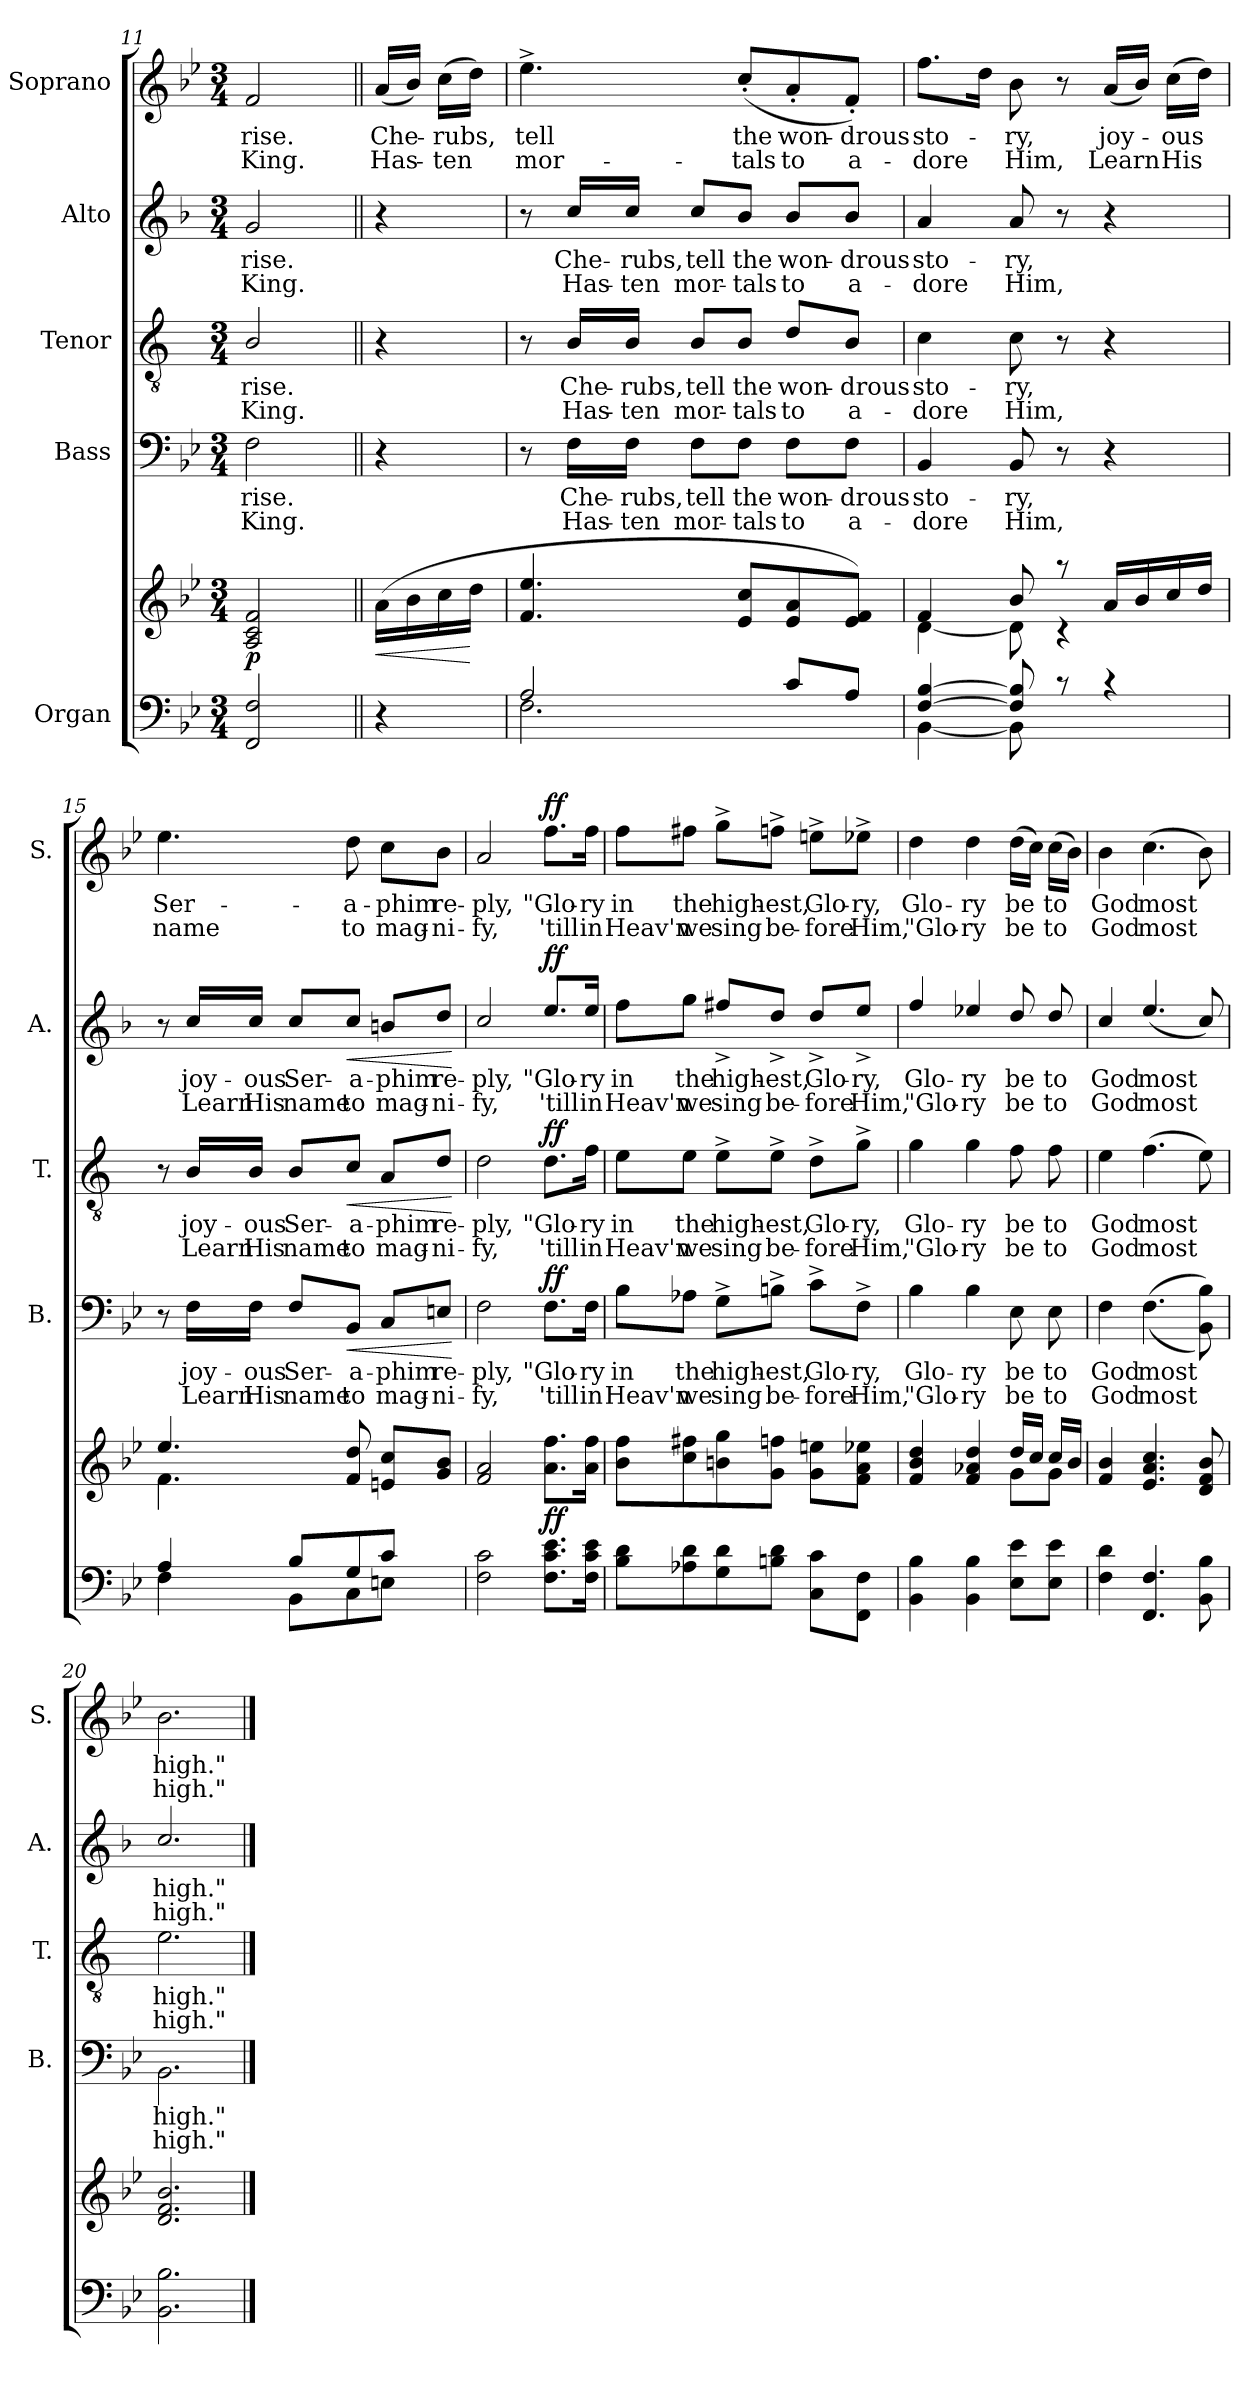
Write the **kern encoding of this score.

**kern	**kern	**dynam	**kern	**text	**text	**dynam	**kern	**text	**text	**dynam	**kern	**text	**text	**dynam	**kern	**text	**text	**dynam
*part5	*part5	*part5	*part4	*part4	*part4	*part4	*part3	*part3	*part3	*part3	*part2	*part2	*part2	*part2	*part1	*part1	*part1	*part1
*staff6	*staff5	*staff5/6	*staff4	*staff4	*staff4	*staff4	*staff3	*staff3	*staff3	*staff3	*staff2	*staff2	*staff2	*staff2	*staff1	*staff1	*staff1	*staff1
*I"Organ	*	*	*I"Bass	*	*	*	*I"Tenor	*	*	*	*I"Alto	*	*	*	*I"Soprano	*	*	*
*	*	*	*I'B.	*	*	*	*I'T.	*	*	*	*I'A.	*	*	*	*I'S.	*	*	*
*clefF4	*clefG2	*	*clefF4	*	*	*	*clefGv2	*	*	*	*clefG2	*	*	*	*clefG2	*	*	*
*	*	*	*	*	*	*	*ITrd1c2	*	*	*	*ITrd4c7	*	*	*	*	*	*	*
*k[b-e-]	*k[b-e-]	*	*k[b-e-]	*	*	*	*k[b-e-]	*	*	*	*k[b-e-]	*	*	*	*k[b-e-]	*	*	*
*B-:	*B-:	*	*B-:	*	*	*	*B-:	*	*	*	*B-:	*	*	*	*B-:	*	*	*
*M3/4	*M3/4	*	*M3/4	*	*	*	*M3/4	*	*	*	*M3/4	*	*	*	*M3/4	*	*	*
=11	=11	=11	=11	=11	=11	=11	=11	=11	=11	=11	=11	=11	=11	=11	=11	=11	=11	=11
!	!	!LO:DY:b	!	!LO:LY:b	!LO:LY:b	!	!	!LO:LY:b	!LO:LY:b	!	!	!LO:LY:b	!LO:LY:b	!	!	!LO:LY:b	!LO:LY:b	!
2FF/ 2F/	2A/ 2c/ 2f/	p	2F\	rise.	King.	.	2A/	rise.	King.	.	2c/	-rise.	King.	.	2f/	rise.	King.	.
!!LO:LB:g=z
=12||	=12||	=12||	=12||	=12||	=12||	=12||	=12||	=12||	=12||	=12||	=12||	=12||	=12||	=12||	=12||	=12||	=12||	=12||
!	!	!LO:HP:b	!	!	!	!	!	!	!	!	!	!	!	!	!	!LO:LY:b	!LO:LY:b	!
4r	(>16a\LL	<	4r	.	.	.	4r	.	.	.	4r	.	.	.	(<16a/LL	Che-	Has-	.
.	16b-\	.	.	.	.	.	.	.	.	.	.	.	.	.	16b-/JJ)	.	.	.
!	!	!	!	!	!	!	!	!	!	!	!	!	!	!	!	!LO:LY:b	!LO:LY:b	!
.	16cc\	.	.	.	.	.	.	.	.	.	.	.	.	.	(>16cc\LL	-rubs,	-ten	.
.	16dd\JJ	[	.	.	.	.	.	.	.	.	.	.	.	.	16dd\JJ)	.	.	.
=13	=13	=13	=13	=13	=13	=13	=13	=13	=13	=13	=13	=13	=13	=13	=13	=13	=13	=13
*^	*	*	*	*	*	*	*	*	*	*	*	*	*	*	*	*	*	*
!	!	!	!	!	!	!	!	!	!	!	!	!	!	!	!	!	!LO:LY:b	!LO:LY:b	!
2A/	2.F\	4.f/ 4.ee-/	.	8r	.	.	.	8r	.	.	.	8r	.	.	.	4.ee-^>\	tell	mor-	.
!	!	!	!	!	!LO:LY:b	!LO:LY:b	!	!	!LO:LY:b	!LO:LY:b	!	!	!LO:LY:b	!LO:LY:b	!	!	!	!	!
.	.	.	.	16F\LL	Che-	Has-	.	16A/LL	Che-	Has-	.	16f/LL	Che-	Has-	.	.	.	.	.
!	!	!	!	!	!LO:LY:b	!LO:LY:b	!	!	!LO:LY:b	!LO:LY:b	!	!	!LO:LY:b	!LO:LY:b	!	!	!	!	!
.	.	.	.	16F\JJ	-rubs,	-ten	.	16A/JJ	-rubs,	-ten	.	16f/JJ	-rubs,	-ten	.	.	.	.	.
!	!	!	!	!	!LO:LY:b	!LO:LY:b	!	!	!LO:LY:b	!LO:LY:b	!	!	!LO:LY:b	!LO:LY:b	!	!	!	!	!
.	.	.	.	8F\L	tell	mor-	.	8A/L	tell	mor-	.	8f/L	tell	mor-	.	.	.	.	.
!	!	!	!	!	!LO:LY:b	!LO:LY:b	!	!	!LO:LY:b	!LO:LY:b	!	!	!LO:LY:b	!LO:LY:b	!	!	!LO:LY:b	!LO:LY:b	!
.	.	8e-/ 8cc/L	.	8F\J	the	-tals	.	8A/J	the	-tals	.	8e-/J	the	-tals	.	(<8cc'</L	the	-tals	.
!	!	!	!	!	!LO:LY:b	!LO:LY:b	!	!	!LO:LY:b	!LO:LY:b	!	!	!LO:LY:b	!LO:LY:b	!	!	!LO:LY:b	!LO:LY:b	!
8c/L	.	8e-/ 8a/	.	8F\L	won-	to	.	8c/L	won-	to	.	8e-/L	won-	to	.	8a'</	won-	to	.
!	!	!	!	!	!LO:LY:b	!LO:LY:b	!	!	!LO:LY:b	!LO:LY:b	!	!	!LO:LY:b	!LO:LY:b	!	!	!LO:LY:b	!LO:LY:b	!
8A/J	.	8e-/ 8f/J)	.	8F\J	-drous	a-	.	8A/J	-drous	a-	.	8e-/J	-drous	a-	.	8f'</J)	-drous	a-	.
=14	=14	=14	=14	=14	=14	=14	=14	=14	=14	=14	=14	=14	=14	=14	=14	=14	=14	=14	=14
*	*	*^	*	*	*	*	*	*	*	*	*	*	*	*	*	*	*	*	*
!	!	!	!	!	!	!LO:LY:b	!LO:LY:b	!	!	!LO:LY:b	!LO:LY:b	!	!	!LO:LY:b	!LO:LY:b	!	!	!LO:LY:b	!LO:LY:b	!
[>4F/ [>4B-/	[<4BB-\	4f/	[<4d\	.	4BB-/	sto-	-dore	.	4B-\	sto-	-dore	.	4d/	sto-	-dore	.	8.ff\L	sto-	-dore	.
.	.	.	.	.	.	.	.	.	.	.	.	.	.	.	.	.	16dd\Jk	.	.	.
!	!	!	!	!	!	!LO:LY:b	!LO:LY:b	!	!	!LO:LY:b	!LO:LY:b	!	!	!LO:LY:b	!LO:LY:b	!	!	!LO:LY:b	!LO:LY:b	!
8F/] 8B-/]	8BB-\]	8b-/	8d\]	.	8BB-/	-ry,	Him,	.	8B-\	-ry,	Him,	.	8d/	-ry,	Him,	.	8b-\	-ry,	Him,	.
8rc	4.ryy	8raa	4rc	.	8r	.	.	.	8r	.	.	.	8r	.	.	.	8r	.	.	.
!	!	!	!	!	!	!	!	!	!	!	!	!	!	!	!	!	!	!LO:LY:b	!LO:LY:b	!
4rc	.	16a/LL	.	.	4r	.	.	.	4r	.	.	.	4r	.	.	.	(<16a/LL	joy-	Learn	.
.	.	16b-/	.	.	.	.	.	.	.	.	.	.	.	.	.	.	16b-/JJ)	.	.	.
!	!	!	!	!	!	!	!	!	!	!	!	!	!	!	!	!	!	!LO:LY:b	!LO:LY:b	!
.	.	16cc/	8ryy	.	.	.	.	.	.	.	.	.	.	.	.	.	(>16cc\LL	-ous	His	.
.	.	16dd/JJ	.	.	.	.	.	.	.	.	.	.	.	.	.	.	16dd\JJ)	.	.	.
=15	=15	=15	=15	=15	=15	=15	=15	=15	=15	=15	=15	=15	=15	=15	=15	=15	=15	=15	=15	=15
!	!	!	!	!	!	!	!	!	!	!	!	!	!	!	!	!	!	!LO:LY:b	!LO:LY:b	!
4A/	4F\	4.ee-/	4.f\	.	8r	.	.	.	8r	.	.	.	8r	.	.	.	4.ee-\	Ser-	name	.
!	!	!	!	!	!	!LO:LY:b	!LO:LY:b	!	!	!LO:LY:b	!LO:LY:b	!	!	!LO:LY:b	!LO:LY:b	!	!	!	!	!
.	.	.	.	.	16F\LL	joy-	Learn	.	16A/LL	joy-	Learn	.	16f/LL	joy-	Learn	.	.	.	.	.
!	!	!	!	!	!	!LO:LY:b	!LO:LY:b	!	!	!LO:LY:b	!LO:LY:b	!	!	!LO:LY:b	!LO:LY:b	!	!	!	!	!
.	.	.	.	.	16F\JJ	-ous	His	.	16A/JJ	-ous	His	.	16f/JJ	-ous	His	.	.	.	.	.
!	!	!	!	!	!	!LO:LY:b	!LO:LY:b	!	!	!LO:LY:b	!LO:LY:b	!	!	!LO:LY:b	!LO:LY:b	!	!	!	!	!
8B-/L	8BB-\L	.	.	.	8F/L	Ser-	name	.	8A/L	Ser-	name	.	8f/L	Ser-	name	.	.	.	.	.
!	!	!	!	!	!	!LO:LY:b	!LO:LY:b	!LO:HP:b	!	!LO:LY:b	!LO:LY:b	!LO:HP:b	!	!LO:LY:b	!LO:LY:b	!LO:HP:b	!	!LO:LY:b	!LO:LY:b	!
8G/	8C\	8f/ 8dd/	4.ryy	.	8BB-/J	-a-	to	<	8B-/J	-a-	to	<	8f/J	-a-	to	<	8dd\	-a-	to	.
!	!	!	!	!	!	!LO:LY:b	!LO:LY:b	!	!	!LO:LY:b	!LO:LY:b	!	!	!LO:LY:b	!LO:LY:b	!	!	!LO:LY:b	!LO:LY:b	!
8c/J	8En\J	8en/ 8cc/L	.	.	8C/L	-phim	mag-	.	8G/L	-phim	mag-	.	8en/L	-phim	mag-	.	8cc\L	-phim	mag-	.
!	!	!	!	!	!	!LO:LY:b	!LO:LY:b	!	!	!LO:LY:b	!LO:LY:b	!	!	!LO:LY:b	!LO:LY:b	!	!	!LO:LY:b	!LO:LY:b	!
8ryy	8ryy	8g/ 8b-/J	.	.	8En/J	re-	-ni-	.	8c/J	re-	-ni-	.	8g/J	re-	-ni-	.	8b-\J	re-	-ni-	.
*v	*v	*	*	*	*	*	*	*	*	*	*	*	*	*	*	*	*	*	*	*
*	*v	*v	*	*	*	*	*	*	*	*	*	*	*	*	*	*	*	*	*
.	.	.	.	.	.	[	.	.	.	[	.	.	.	[	.	.	.	.
=16	=16	=16	=16	=16	=16	=16	=16	=16	=16	=16	=16	=16	=16	=16	=16	=16	=16	=16
!	!	!	!	!LO:LY:b	!LO:LY:b	!	!	!LO:LY:b	!LO:LY:b	!	!	!LO:LY:b	!LO:LY:b	!	!	!LO:LY:b	!LO:LY:b	!
2F\ 2c\	2f/ 2a/	.	2F\	ply,	fy,	.	2c\	ply,	fy,	.	2f/	ply,	fy,	.	2a/	-ply,	-fy,	.
!	!	!LO:DY:b	!	!LO:LY:b	!LO:LY:b	!LO:DY:a	!	!LO:LY:b	!LO:LY:b	!LO:DY:a	!	!LO:LY:b	!LO:LY:b	!LO:DY:a	!	!LO:LY:b	!LO:LY:b	!LO:DY:a
8.F\ 8.c\ 8.e-\L	8.a\ 8.ff\L	ff	8.F\L	"Glo-	'till	ff	8.c\L	"Glo-	'till	ff	8.a/L	"Glo-	'till	ff	8.ff\L	"Glo-	'till	ff
!	!	!	!	!LO:LY:b	!LO:LY:b	!	!	!LO:LY:b	!LO:LY:b	!	!	!LO:LY:b	!LO:LY:b	!	!	!LO:LY:b	!LO:LY:b	!
16F\ 16c\ 16e-\Jk	16a\ 16ff\Jk	.	16F\Jk	-ry	in	.	16e-\Jk	-ry	in	.	16a/Jk	-ry	in	.	16ff\Jk	-ry	in	.
!!LO:PB:g=z
=17	=17	=17	=17	=17	=17	=17	=17	=17	=17	=17	=17	=17	=17	=17	=17	=17	=17	=17
!	!	!	!	!LO:LY:b	!LO:LY:b	!	!	!LO:LY:b	!LO:LY:b	!	!	!LO:LY:b	!LO:LY:b	!	!	!LO:LY:b	!LO:LY:b	!
8B-\ 8d\L	8b-\ 8ff\L	.	8B-\L	in	Heav'n	.	8d\L	in	Heav'n	.	8b-\L	in	Heav'n	.	8ff\L	in	Heav'n	.
!	!	!	!	!LO:LY:b	!LO:LY:b	!	!	!LO:LY:b	!LO:LY:b	!	!	!LO:LY:b	!LO:LY:b	!	!	!LO:LY:b	!LO:LY:b	!
8A-X\ 8d\	8cc\ 8ff#X\	.	8A-X\J	the	we	.	8d\J	the	we	.	8cc\J	the	we	.	8ff#X\J	the	we	.
!	!	!	!	!LO:LY:b	!LO:LY:b	!	!	!LO:LY:b	!LO:LY:b	!	!	!LO:LY:b	!LO:LY:b	!	!	!LO:LY:b	!LO:LY:b	!
8G\ 8d\	8bn\ 8gg\	.	8G^>\L	high-	sing	.	8d^>\L	high-	sing	.	8bn^>/L	high-	sing	.	8gg^>\L	high-	sing	.
!	!	!	!	!LO:LY:b	!LO:LY:b	!	!	!LO:LY:b	!LO:LY:b	!	!	!LO:LY:b	!LO:LY:b	!	!	!LO:LY:b	!LO:LY:b	!
8Bn\ 8d\J	8g\ 8ffn\J	.	8Bn^>\J	-est,	be-	.	8d^>\J	-est,	be-	.	8g^>/J	-est,	be-	.	8ffn^>\J	-est,	be-	.
!	!	!	!	!LO:LY:b	!LO:LY:b	!	!	!LO:LY:b	!LO:LY:b	!	!	!LO:LY:b	!LO:LY:b	!	!	!LO:LY:b	!LO:LY:b	!
8C\ 8c\L	8g\ 8een\L	.	8c^>\L	Glo-	-fore	.	8c^>\L	Glo-	-fore	.	8g^>/L	Glo-	-fore	.	8een^>\L	Glo-	-fore	.
!	!	!	!	!LO:LY:b	!LO:LY:b	!	!	!LO:LY:b	!LO:LY:b	!	!	!LO:LY:b	!LO:LY:b	!	!	!LO:LY:b	!LO:LY:b	!
8FF\ 8F\J	8f\ 8a\ 8ee-X\J	.	8F^>\J	-ry,	Him,	.	8f^>\J	-ry,	Him,	.	8a^>/J	-ry,	Him,	.	8ee-X^>\J	-ry,	Him,	.
=18	=18	=18	=18	=18	=18	=18	=18	=18	=18	=18	=18	=18	=18	=18	=18	=18	=18	=18
*	*^	*	*	*	*	*	*	*	*	*	*	*	*	*	*	*	*	*
!	!	!	!	!	!LO:LY:b	!LO:LY:b	!	!	!LO:LY:b	!LO:LY:b	!	!	!LO:LY:b	!LO:LY:b	!	!	!LO:LY:b	!LO:LY:b	!
4BB-\ 4B-\	4f/ 4b-/ 4dd/	2ryy	.	4B-\	Glo-	"Glo-	.	4f\	Glo-	"Glo-	.	4b-/	Glo-	"Glo-	.	4dd\	Glo-	"Glo-	.
!	!	!	!	!	!LO:LY:b	!LO:LY:b	!	!	!LO:LY:b	!LO:LY:b	!	!	!LO:LY:b	!LO:LY:b	!	!	!LO:LY:b	!LO:LY:b	!
4BB-\ 4B-\	4f/ 4a-X/ 4dd/	.	.	4B-\	-ry	-ry	.	4f\	-ry	-ry	.	4a-X/	-ry	-ry	.	4dd\	-ry	-ry	.
!	!	!	!	!	!LO:LY:b	!LO:LY:b	!	!	!LO:LY:b	!LO:LY:b	!	!	!LO:LY:b	!LO:LY:b	!	!	!LO:LY:b	!LO:LY:b	!
8E-\ 8e-\L	16dd/LL	8g\L	.	8E-\	be	be	.	8e-\	be	be	.	8g/	be	be	.	(>16dd\LL	be	be	.
.	16cc/JJ	.	.	.	.	.	.	.	.	.	.	.	.	.	.	16cc\JJ)	.	.	.
!	!	!	!	!	!LO:LY:b	!LO:LY:b	!	!	!LO:LY:b	!LO:LY:b	!	!	!LO:LY:b	!LO:LY:b	!	!	!LO:LY:b	!LO:LY:b	!
8E-\ 8e-\J	16cc/LL	8g\J	.	8E-\	to	to	.	8e-\	to	to	.	8g/	to	to	.	(>16cc\LL	to	to	.
.	16b-/JJ	.	.	.	.	.	.	.	.	.	.	.	.	.	.	16b-\JJ)	.	.	.
*	*v	*v	*	*	*	*	*	*	*	*	*	*	*	*	*	*	*	*	*
=19	=19	=19	=19	=19	=19	=19	=19	=19	=19	=19	=19	=19	=19	=19	=19	=19	=19	=19
!	!	!	!	!LO:LY:b	!LO:LY:b	!	!	!LO:LY:b	!LO:LY:b	!	!	!LO:LY:b	!LO:LY:b	!	!	!LO:LY:b	!LO:LY:b	!
4F\ 4d\	4f/ 4b-/	.	4F\	God	God	.	4d\	God	God	.	4f/	God	God	.	4b-\	God	God	.
!	!	!	!	!LO:LY:b	!LO:LY:b	!	!	!LO:LY:b	!LO:LY:b	!	!	!LO:LY:b	!LO:LY:b	!	!	!LO:LY:b	!LO:LY:b	!
4.FF/ 4.F/	4.e-/ 4.a/ 4.cc/	.	(>(<4.F\	most	most	.	(>4.e-\	most	most	.	(<4.a/	most	most	.	(>4.cc\	most	most	.
8BB-\ 8B-\	8d/ 8f/ 8b-/	.	8BB-\ 8B-\))	.	.	.	8d\)	.	.	.	8f/)	.	.	.	8b-\)	.	.	.
=20	=20	=20	=20	=20	=20	=20	=20	=20	=20	=20	=20	=20	=20	=20	=20	=20	=20	=20
!	!	!	!	!LO:LY:b	!LO:LY:b	!	!	!LO:LY:b	!LO:LY:b	!	!	!LO:LY:b	!LO:LY:b	!	!	!LO:LY:b	!LO:LY:b	!
2.BB-\ 2.B-\	2.d/ 2.f/ 2.b-/	.	2.BB-\	high."	high."	.	2.d\	high."	high."	.	2.f/	high."	high."	.	2.b-\	high."	high."	.
==	==	==	==	==	==	==	==	==	==	==	==	==	==	==	==	==	==	==
*-	*-	*-	*-	*-	*-	*-	*-	*-	*-	*-	*-	*-	*-	*-	*-	*-	*-	*-
